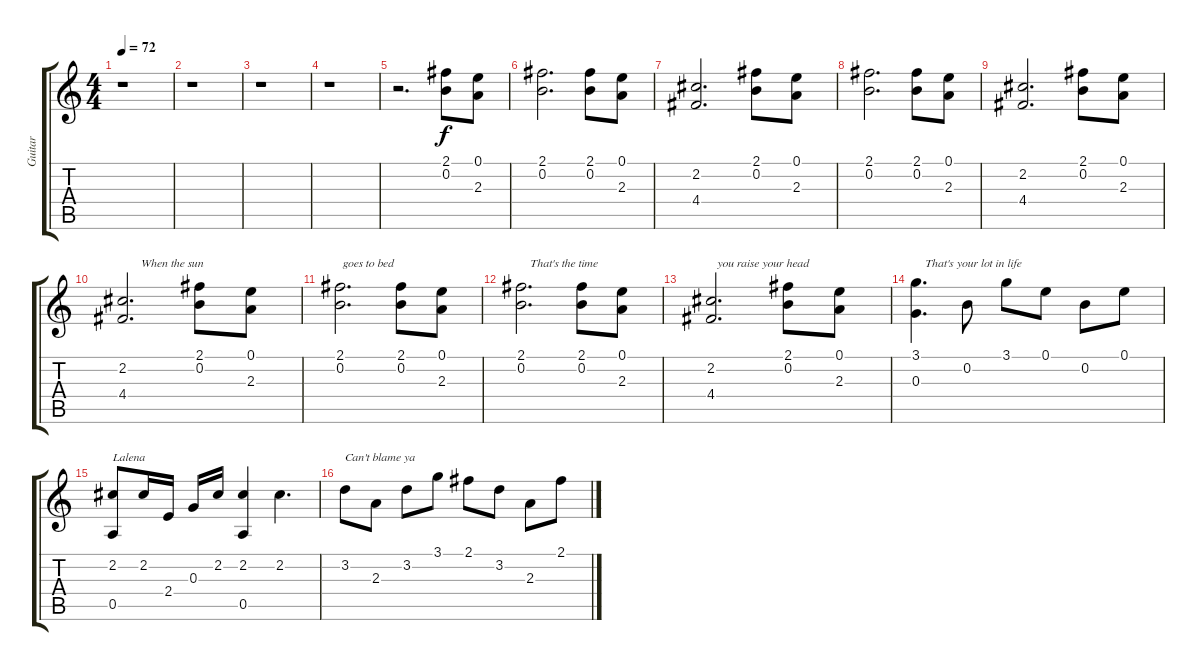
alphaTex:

\track ("Guitar" "Guitar") {instrument acousticguitarsteel}
\staff {score tabs}
\tuning (E4 B3 G3 D3 A2 E2) {hide}
\ts (4 4)
\tempo 72
\clef g2
\ks c
r.1{dy f instrument acousticguitarsteel} |
r.1 |
r.1 |
r.1 |
r.2{d} (2.1 0.2).8 (0.1 2.3).8 |
(2.1 0.2).2{d} (2.1 0.2).8 (0.1 2.3).8 |
(2.2 4.4).2{d} (2.1 0.2).8 (0.1 2.3).8 |
(2.1 0.2).2{d} (2.1 0.2).8 (0.1 2.3).8 |
(2.2 4.4).2{d} (2.1 0.2).8 (0.1 2.3).8 |
(2.2 4.4).2{d txt "      When the sun"} (2.1 0.2).8 (0.1 2.3).8 |
(2.1 0.2).2{d txt " goes to bed"} (2.1 0.2).8 (0.1 2.3).8 |
(2.1 0.2).2{d txt "   That's the time "} (2.1 0.2).8 (0.1 2.3).8 |
(2.2 4.4).2{d txt "  you raise your head"} (2.1 0.2).8 (0.1 2.3).8 |
(3.1 0.3).4{d txt "   That's your lot in life "} 0.2.8 3.1.8 0.1.8 0.2.8 0.1.8 |
(2.2 0.5).8{txt "Lalena      "} 2.2.16 2.4.16 0.3.16 2.2.16 (2.2 0.5).4 2.2.4{d} |
3.2.8{txt "Can't blame ya"} 2.3.8 3.2.8 3.1.8 2.1.8 3.2.8 2.3.8 2.1.8
